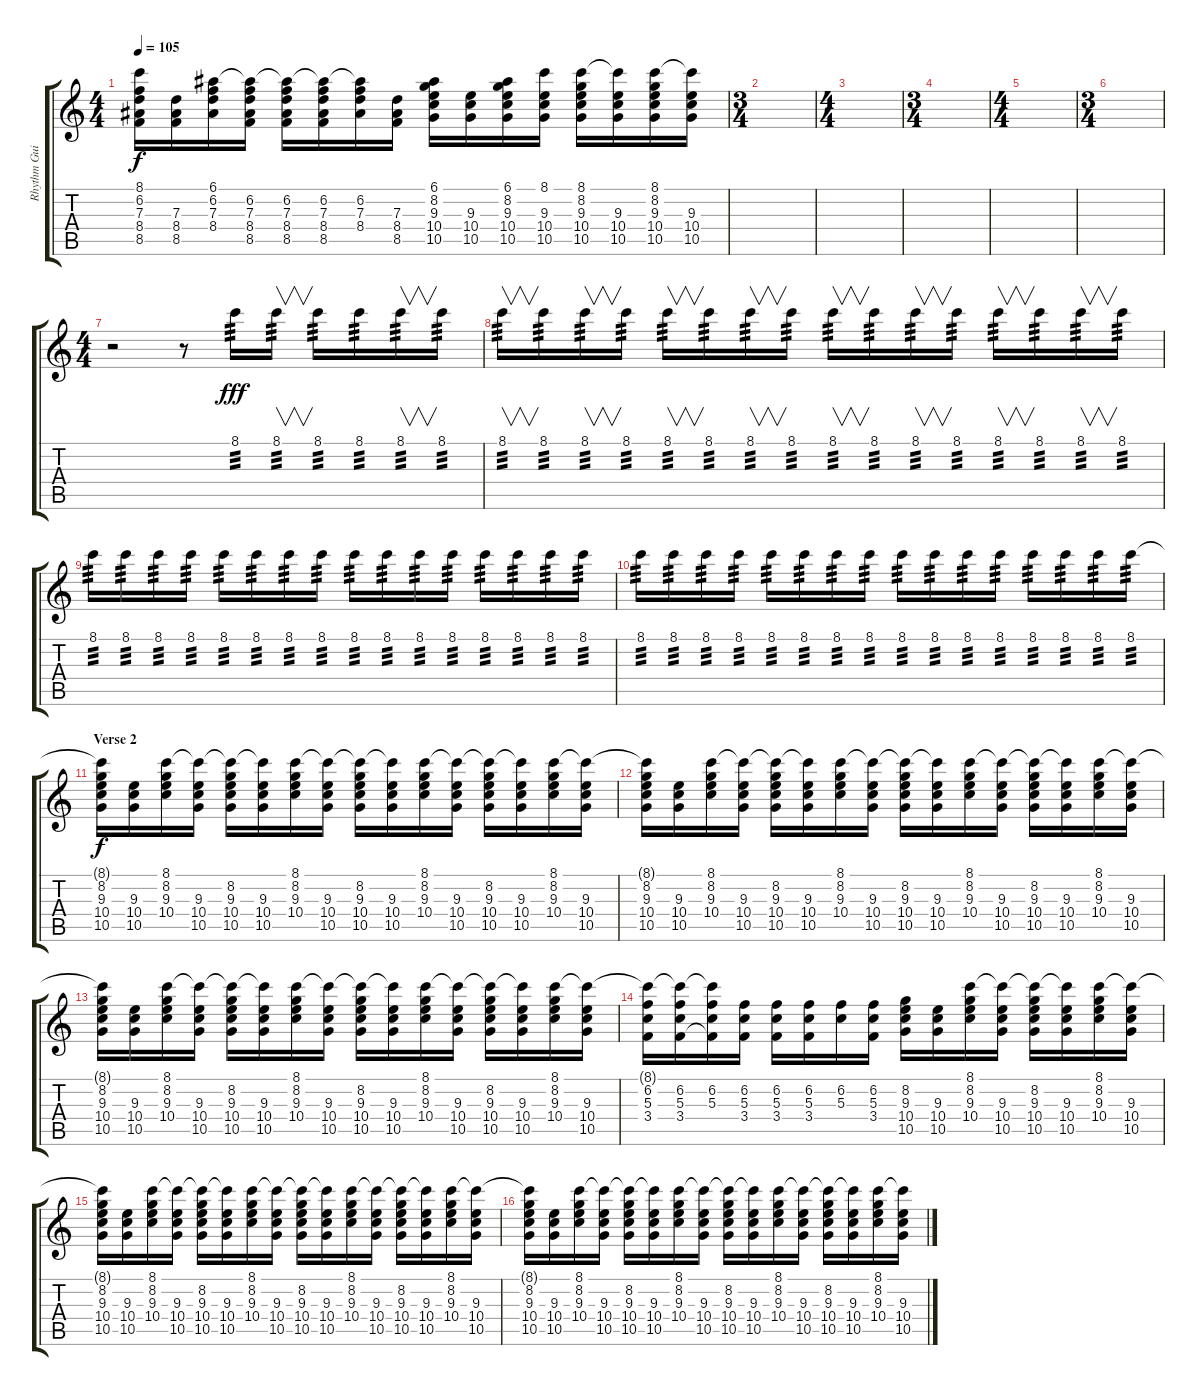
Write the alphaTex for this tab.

\track ("Rhythm Guitar" "Rhythm Gui") {instrument electricguitarclean}
\staff {score tabs}
\tuning (E4 B3 G3 D3 A2 E2) {hide}
\ts (4 4)
\tempo 105
\clef g2
\ks c
(8.1{t} 6.2 7.3 8.4 8.5).16{dy f} (7.3 8.4 8.5).16 (6.1 6.2 7.3 8.4).16 (6.1{t} 6.2 7.3 8.4 8.5).16 (6.1{t} 6.2 7.3 8.4 8.5).16 (6.1{t} 6.2 7.3 8.4 8.5).16 (6.1{t} 6.2 7.3 8.4).16 (7.3 8.4 8.5).16 (6.1 8.2 9.3 10.4 10.5).16 (9.3 10.4 10.5).16 (6.1 8.2 9.3 10.4 10.5).16 (8.1 9.3 10.4 10.5).16 (8.1 8.2 9.3 10.4 10.5).16 (8.1{t} 9.3 10.4 10.5).16 (8.1 8.2 9.3 10.4 10.5).16 (8.1{t} 9.3 10.4 10.5).16 |
\ts (3 4)
|
\ts (4 4)
|
\ts (3 4)
|
\ts (4 4)
|
\ts (3 4)
|
\ts (4 4)
r.2 r.8 8.1.16{tp 3 dy fff} 8.1.16{v tp 3} 8.1.16{tp 3} 8.1.16{tp 3} 8.1.16{v tp 3} 8.1.16{tp 3} |
8.1.16{v tp 3} 8.1.16{tp 3} 8.1.16{v tp 3} 8.1.16{tp 3} 8.1.16{v tp 3} 8.1.16{tp 3} 8.1.16{v tp 3} 8.1.16{tp 3} 8.1.16{v tp 3} 8.1.16{tp 3} 8.1.16{v tp 3} 8.1.16{tp 3} 8.1.16{v tp 3} 8.1.16{tp 3} 8.1.16{v tp 3} 8.1.16{tp 3} |
8.1.16{tp 3} 8.1.16{tp 3} 8.1.16{tp 3} 8.1.16{tp 3} 8.1.16{tp 3} 8.1.16{tp 3} 8.1.16{tp 3} 8.1.16{tp 3} 8.1.16{tp 3} 8.1.16{tp 3} 8.1.16{tp 3} 8.1.16{tp 3} 8.1.16{tp 3} 8.1.16{tp 3} 8.1.16{tp 3} 8.1.16{tp 3} |
8.1.16{tp 3} 8.1.16{tp 3} 8.1.16{tp 3} 8.1.16{tp 3} 8.1.16{tp 3} 8.1.16{tp 3} 8.1.16{tp 3} 8.1.16{tp 3} 8.1.16{tp 3} 8.1.16{tp 3} 8.1.16{tp 3} 8.1.16{tp 3} 8.1.16{tp 3} 8.1.16{tp 3} 8.1.16{tp 3} 8.1.16{tp 3} |
\section ("" "Verse 2")
(8.1{t} 8.2 9.3 10.4 10.5).16{dy f volume 8 instrument electricguitarclean} (9.3 10.4 10.5).16 (8.1 8.2 9.3 10.4).16 (8.1{t} 9.3 10.4 10.5).16 (8.1{t} 8.2 9.3 10.4 10.5).16 (8.1{t} 9.3 10.4 10.5).16 (8.1 8.2 9.3 10.4).16 (8.1{t} 9.3 10.4 10.5).16 (8.1{t} 8.2 9.3 10.4 10.5).16 (8.1{t} 9.3 10.4 10.5).16 (8.1 8.2 9.3 10.4).16 (8.1{t} 9.3 10.4 10.5).16 (8.1{t} 8.2 9.3 10.4 10.5).16 (8.1{t} 9.3 10.4 10.5).16 (8.1 8.2 9.3 10.4).16 (8.1{t} 9.3 10.4 10.5).16 |
(8.1{t} 8.2 9.3 10.4 10.5).16 (9.3 10.4 10.5).16 (8.1 8.2 9.3 10.4).16 (8.1{t} 9.3 10.4 10.5).16 (8.1{t} 8.2 9.3 10.4 10.5).16 (8.1{t} 9.3 10.4 10.5).16 (8.1 8.2 9.3 10.4).16 (8.1{t} 9.3 10.4 10.5).16 (8.1{t} 8.2 9.3 10.4 10.5).16 (8.1{t} 9.3 10.4 10.5).16 (8.1 8.2 9.3 10.4).16 (8.1{t} 9.3 10.4 10.5).16 (8.1{t} 8.2 9.3 10.4 10.5).16 (8.1{t} 9.3 10.4 10.5).16 (8.1 8.2 9.3 10.4).16 (8.1{t} 9.3 10.4 10.5).16 |
(8.1{t} 8.2 9.3 10.4 10.5).16 (9.3 10.4 10.5).16 (8.1 8.2 9.3 10.4).16 (8.1{t} 9.3 10.4 10.5).16 (8.1{t} 8.2 9.3 10.4 10.5).16 (8.1{t} 9.3 10.4 10.5).16 (8.1 8.2 9.3 10.4).16 (8.1{t} 9.3 10.4 10.5).16 (8.1{t} 8.2 9.3 10.4 10.5).16 (8.1{t} 9.3 10.4 10.5).16 (8.1 8.2 9.3 10.4).16 (8.1{t} 9.3 10.4 10.5).16 (8.1{t} 8.2 9.3 10.4 10.5).16 (8.1{t} 9.3 10.4 10.5).16 (8.1 8.2 9.3 10.4).16 (8.1{t} 9.3 10.4 10.5).16 |
(8.1{t} 6.2 5.3 3.4).16 (8.1{t} 6.2 5.3 3.4).16 (8.1{t} 6.2 5.3 3.4{t}).16 (6.2 5.3 3.4).16 (6.2 5.3 3.4).16 (6.2 5.3 3.4).16 (6.2 5.3).16 (6.2 5.3 3.4).16 (8.2 9.3 10.4 10.5).16 (9.3 10.4 10.5).16 (8.1 8.2 9.3 10.4).16 (8.1{t} 9.3 10.4 10.5).16 (8.1{t} 8.2 9.3 10.4 10.5).16 (8.1{t} 9.3 10.4 10.5).16 (8.1 8.2 9.3 10.4).16 (8.1{t} 9.3 10.4 10.5).16 |
(8.1{t} 8.2 9.3 10.4 10.5).16 (9.3 10.4 10.5).16 (8.1 8.2 9.3 10.4).16 (8.1{t} 9.3 10.4 10.5).16 (8.1{t} 8.2 9.3 10.4 10.5).16 (8.1{t} 9.3 10.4 10.5).16 (8.1 8.2 9.3 10.4).16 (8.1{t} 9.3 10.4 10.5).16 (8.1{t} 8.2 9.3 10.4 10.5).16 (8.1{t} 9.3 10.4 10.5).16 (8.1 8.2 9.3 10.4).16 (8.1{t} 9.3 10.4 10.5).16 (8.1{t} 8.2 9.3 10.4 10.5).16 (8.1{t} 9.3 10.4 10.5).16 (8.1 8.2 9.3 10.4).16 (8.1{t} 9.3 10.4 10.5).16 |
(8.1{t} 8.2 9.3 10.4 10.5).16 (9.3 10.4 10.5).16 (8.1 8.2 9.3 10.4).16 (8.1{t} 9.3 10.4 10.5).16 (8.1{t} 8.2 9.3 10.4 10.5).16 (8.1{t} 9.3 10.4 10.5).16 (8.1 8.2 9.3 10.4).16 (8.1{t} 9.3 10.4 10.5).16 (8.1{t} 8.2 9.3 10.4 10.5).16 (8.1{t} 9.3 10.4 10.5).16 (8.1 8.2 9.3 10.4).16 (8.1{t} 9.3 10.4 10.5).16 (8.1{t} 8.2 9.3 10.4 10.5).16 (8.1{t} 9.3 10.4 10.5).16 (8.1 8.2 9.3 10.4).16 (8.1{t} 9.3 10.4 10.5).16
